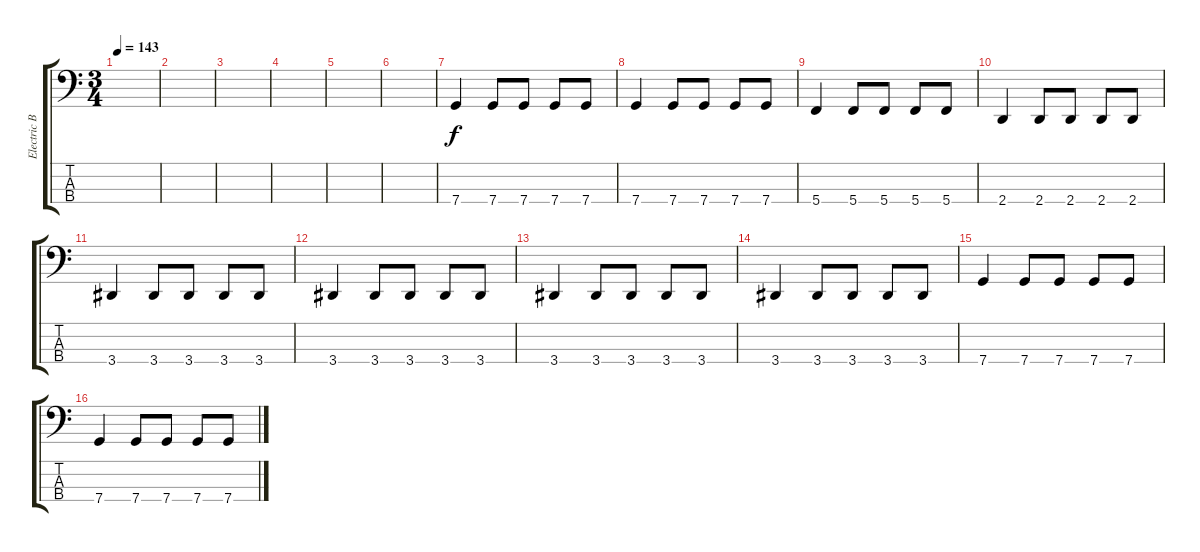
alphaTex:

\track ("Electric Bass" "Electric B") {instrument electricbassfinger}
\staff {score tabs}
\tuning (Eb2 Bb1 F1 C1) {hide}
\ts (3 4)
\tempo 143
\clef f4
\ks c
|
|
|
|
|
|
7.4.4 7.4.8 7.4.8 7.4.8 7.4.8 |
7.4.4 7.4.8 7.4.8 7.4.8 7.4.8 |
5.4.4 5.4.8 5.4.8 5.4.8 5.4.8 |
2.4.4 2.4.8 2.4.8 2.4.8 2.4.8 |
3.4.4 3.4.8 3.4.8 3.4.8 3.4.8 |
3.4.4 3.4.8 3.4.8 3.4.8 3.4.8 |
3.4.4 3.4.8 3.4.8 3.4.8 3.4.8 |
3.4.4 3.4.8 3.4.8 3.4.8 3.4.8 |
7.4.4 7.4.8 7.4.8 7.4.8 7.4.8 |
7.4.4 7.4.8 7.4.8 7.4.8 7.4.8
